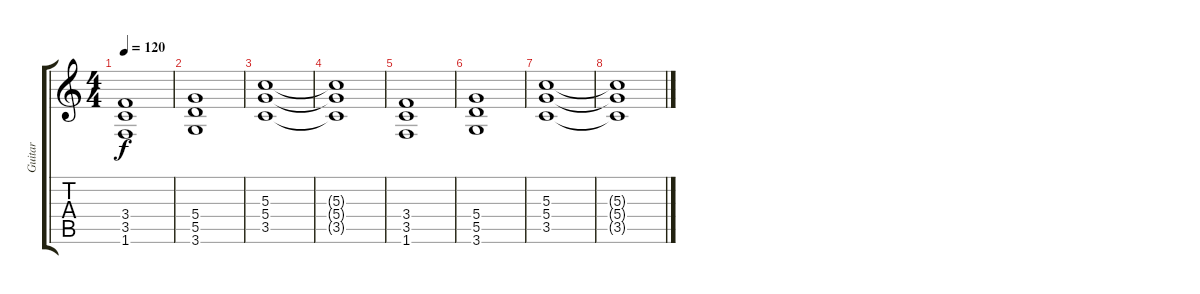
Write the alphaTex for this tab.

\track ("Guitar" "Guitar") {instrument distortionguitar}
\staff {score tabs}
\tuning (E4 B3 G3 D3 A2 E2) {hide}
\ts (4 4)
\tempo 120
\clef g2
\ks c
(3.4 3.5 1.6).1{dy f} |
(5.4 5.5 3.6).1 |
(5.3 5.4 3.5).1 |
(5.3{t} 5.4{t} 3.5{t}).1 |
(3.4 3.5 1.6).1 |
(5.4 5.5 3.6).1 |
(5.3 5.4 3.5).1 |
(5.3{t} 5.4{t} 3.5{t}).1
